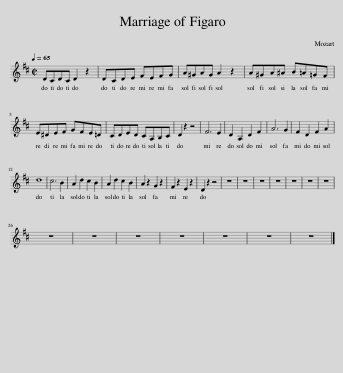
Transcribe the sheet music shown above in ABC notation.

X:1
L:1/8
Q:1/4=65
M:2/2
I:linebreak $
K:D
V:1 treble
V:1
 DCDC D2 z2 | DCDE FEFG | A^GAG A2 z2 | A^GA^A B=A=GF |$ E^DEF GFE=D | %5
 CDED CA,B,C | D2 z2 z4 | F6 E2 | D2 A,2 D2 F2 | A6 G2 | %10
 F2 D2 F2 A2 |$ d8 | c6 B2 | A2 d2 c2 B2 | A2 d2 c2 B2 | %15
 A2 z2 G2 z2 | F2 z2 E2 z2 | D2 z2 z4 | z8 | z8 | %20
 z8 | z8 | z8 | z8 | z8 |$ %25
 z8 | z8 | z8 | z8 | z8 | %30
 z8 | z8 |] %32
